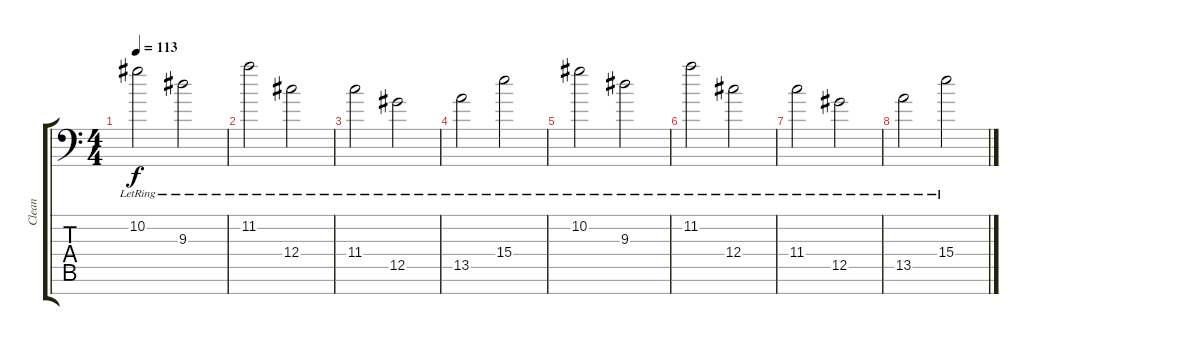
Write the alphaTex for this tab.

\track ("Clean" "Clean") {instrument electricguitarjazz}
\staff {score tabs}
\tuning (Eb4 Bb3 Gb3 Db3 Ab2 Eb2 Ab1) {hide}
\ts (4 4)
\tempo 113
\clef f4
\ks c
10.2{lr}.2{dy f volume 9 balance 8} 9.3{lr}.2 |
11.2{lr}.2 12.4{lr}.2 |
11.4{lr}.2 12.5{lr}.2 |
13.5{lr}.2 15.4{lr}.2 |
10.2{lr}.2 9.3{lr}.2 |
11.2{lr}.2 12.4{lr}.2 |
11.4{lr}.2 12.5{lr}.2 |
13.5{lr}.2 15.4{lr}.2
